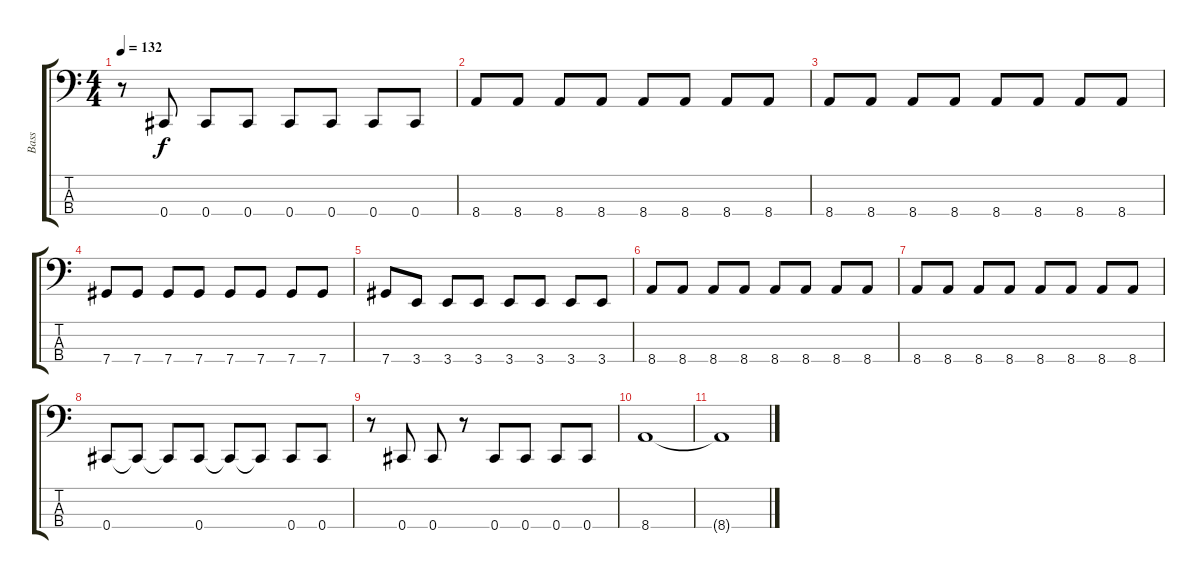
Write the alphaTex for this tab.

\track ("Bass" "Bass") {instrument electricbasspick}
\staff {score tabs}
\tuning (Gb2 Db2 Ab1 Db1) {hide}
\ts (4 4)
\tempo 132
\clef f4
\ks c
r.8{dy f} 0.4.8 0.4.8 0.4.8 0.4.8 0.4.8 0.4.8 0.4.8 |
8.4.8 8.4.8 8.4.8 8.4.8 8.4.8 8.4.8 8.4.8 8.4.8 |
8.4.8 8.4.8 8.4.8 8.4.8 8.4.8 8.4.8 8.4.8 8.4.8 |
7.4.8 7.4.8 7.4.8 7.4.8 7.4.8 7.4.8 7.4.8 7.4.8 |
7.4.8 3.4.8 3.4.8 3.4.8 3.4.8 3.4.8 3.4.8 3.4.8 |
8.4.8 8.4.8 8.4.8 8.4.8 8.4.8 8.4.8 8.4.8 8.4.8 |
8.4.8 8.4.8 8.4.8 8.4.8 8.4.8 8.4.8 8.4.8 8.4.8 |
0.4.8 0.4{t}.8 0.4{t}.8 0.4.8 0.4{t}.8 0.4{t}.8 0.4.8 0.4.8 |
r.8 0.4.8 0.4.8 r.8 0.4.8 0.4.8 0.4.8 0.4.8 |
8.4.1 |
8.4{t}.1
